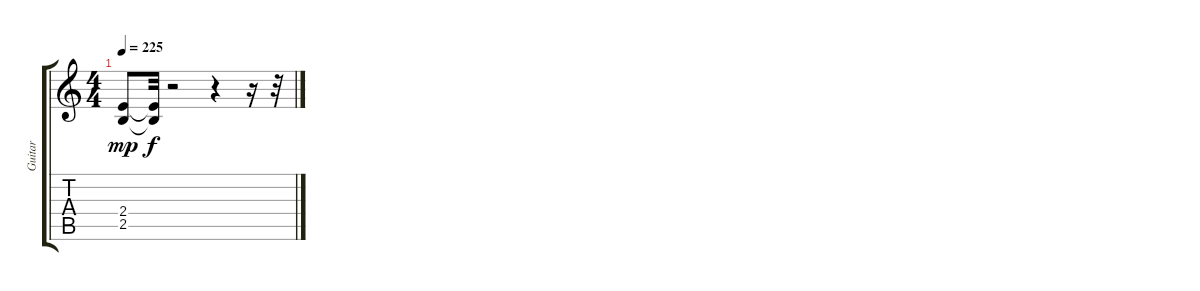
\track ("Guitar" "Guitar") {instrument electricguitarjazz}
\staff {score tabs}
\tuning (E4 B3 G3 D3 A2 E2) {hide}
\ts (4 4)
\tempo 225
\clef g2
\ks c
(2.4 2.5).8{dy mp} (2.4{t} 2.5{t}).32{dy f} r.2 r.4 r.16 r.32
